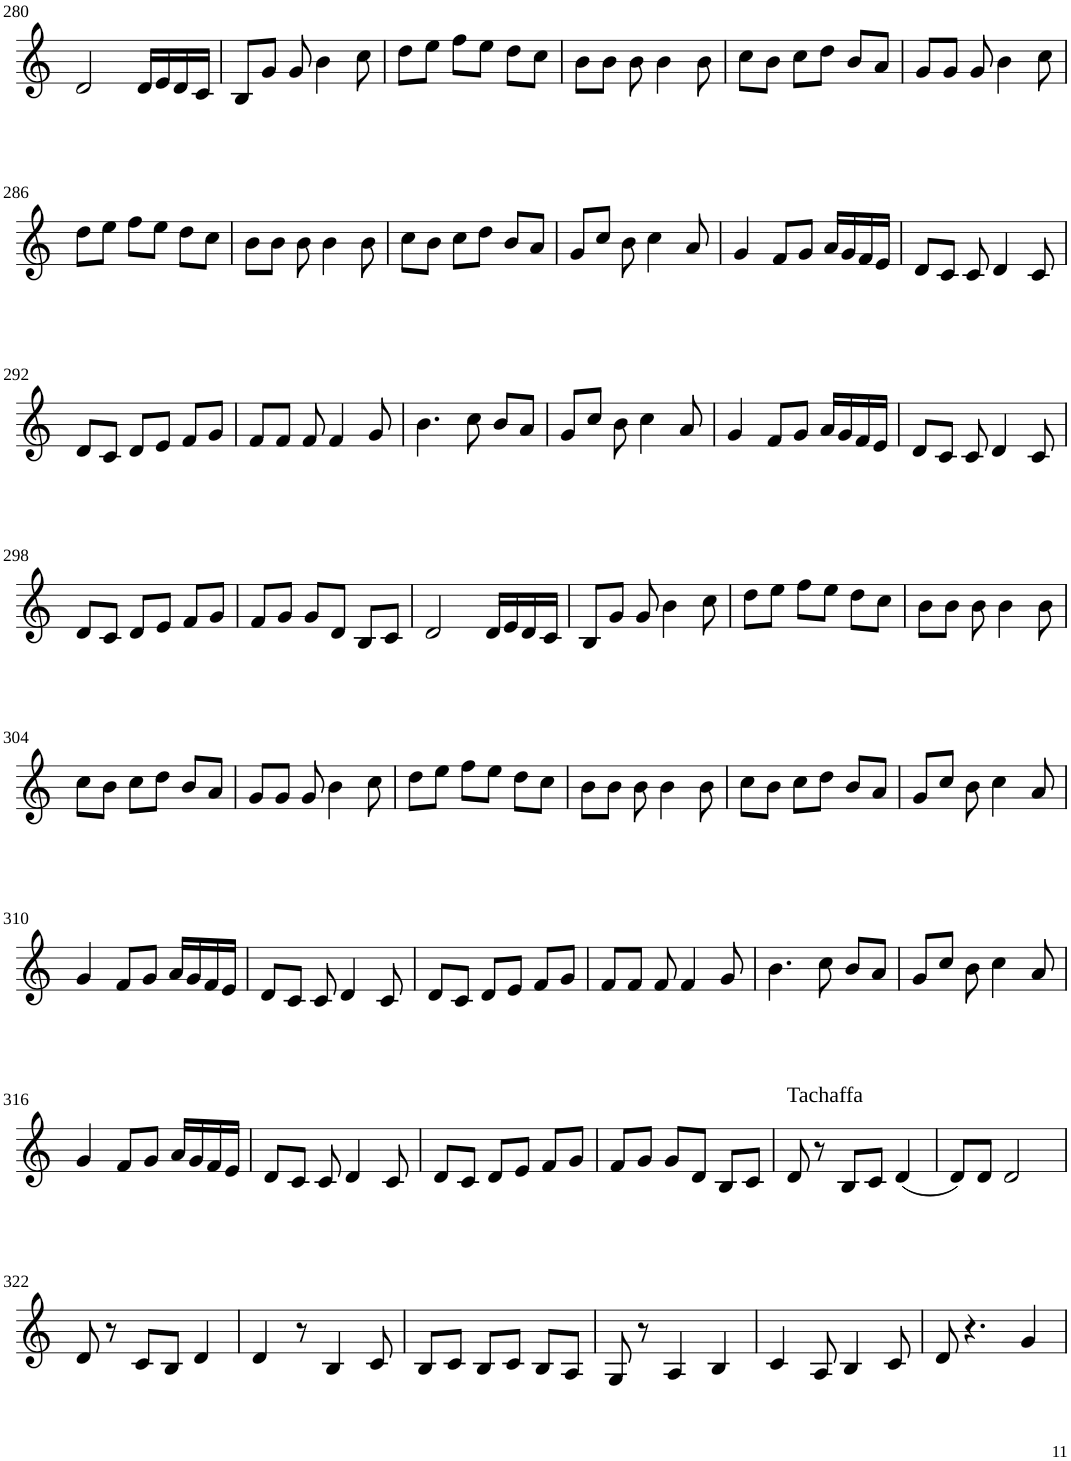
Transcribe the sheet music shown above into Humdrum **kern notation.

**kern
*part1
*staff1
*I"Violin
!!LO:PB:g=z
*clefG2
*k[]
*M3/4
=280
2d/
16d/LL
16e/
16d/
16c/JJ
=281
8B/L
8g/J
8g/
4b\
8cc\
=282
8dd\L
8ee\J
8ff\L
8ee\J
8dd\L
8cc\J
=283
8b\L
8b\J
8b\
4b\
8b\
=284
8cc\L
8b\J
8cc\L
8dd\J
8b/L
8a/J
=285
8g/L
8g/J
8g/
4b\
8cc\
!!LO:LB:g=z
=286
8dd\L
8ee\J
8ff\L
8ee\J
8dd\L
8cc\J
=287
8b\L
8b\J
8b\
4b\
8b\
=288
8cc\L
8b\J
8cc\L
8dd\J
8b/L
8a/J
=289
8g/L
8cc/J
8b\
4cc\
8a/
=290
4g/
8f/L
8g/J
16a/LL
16g/
16f/
16e/JJ
=291
8d/L
8c/J
8c/
4d/
8c/
!!LO:LB:g=z
=292
8d/L
8c/J
8d/L
8e/J
8f/L
8g/J
=293
8f/L
8f/J
8f/
4f/
8g/
=294
4.b\
8cc\
8b/L
8a/J
=295
8g/L
8cc/J
8b\
4cc\
8a/
=296
4g/
8f/L
8g/J
16a/LL
16g/
16f/
16e/JJ
=297
8d/L
8c/J
8c/
4d/
8c/
!!LO:LB:g=z
=298
8d/L
8c/J
8d/L
8e/J
8f/L
8g/J
=299
8f/L
8g/J
8g/L
8d/J
8B/L
8c/J
=300
2d/
16d/LL
16e/
16d/
16c/JJ
=301
8B/L
8g/J
8g/
4b\
8cc\
=302
8dd\L
8ee\J
8ff\L
8ee\J
8dd\L
8cc\J
=303
8b\L
8b\J
8b\
4b\
8b\
!!LO:LB:g=z
=304
8cc\L
8b\J
8cc\L
8dd\J
8b/L
8a/J
=305
8g/L
8g/J
8g/
4b\
8cc\
=306
8dd\L
8ee\J
8ff\L
8ee\J
8dd\L
8cc\J
=307
8b\L
8b\J
8b\
4b\
8b\
=308
8cc\L
8b\J
8cc\L
8dd\J
8b/L
8a/J
=309
8g/L
8cc/J
8b\
4cc\
8a/
!!LO:LB:g=z
=310
4g/
8f/L
8g/J
16a/LL
16g/
16f/
16e/JJ
=311
8d/L
8c/J
8c/
4d/
8c/
=312
8d/L
8c/J
8d/L
8e/J
8f/L
8g/J
=313
8f/L
8f/J
8f/
4f/
8g/
=314
4.b\
8cc\
8b/L
8a/J
=315
8g/L
8cc/J
8b\
4cc\
8a/
!!LO:LB:g=z
=316
4g/
8f/L
8g/J
16a/LL
16g/
16f/
16e/JJ
=317
8d/L
8c/J
8c/
4d/
8c/
=318
8d/L
8c/J
8d/L
8e/J
8f/L
8g/J
=319
8f/L
8g/J
8g/L
8d/J
8B/L
8c/J
=320
!LO:TX:a:t=Tachaffa
8d/
8r
8B/L
8c/J
(4d/
=321
8d/L)
8d/J
2d/
!!LO:LB:g=z
=322
8d/
8r
8c/L
8B/J
4d/
=323
4d/
8r
4B/
8c/
=324
8B/L
8c/J
8B/L
8c/J
8B/L
8A/J
=325
8G/
8r
4A/
4B/
=326
4c/
8A/
4B/
8c/
=327
8d/
4.r
4g/
=
*-
